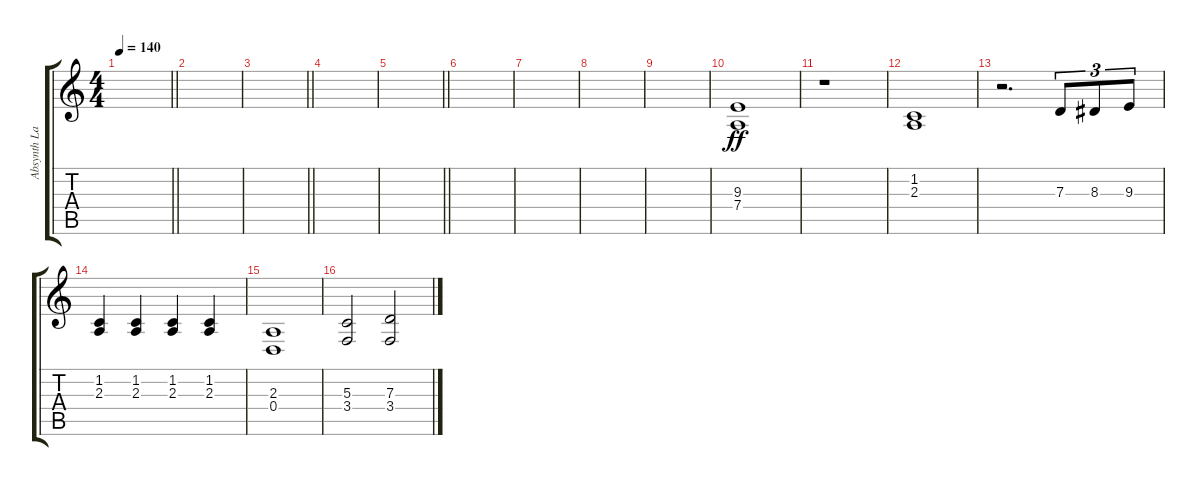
\track ("Absynth Layer 2" "Absynth La") {instrument lead2sawtooth}
\staff {score tabs}
\tuning (E4 B3 G3 D3 A2 E2) {hide}
\ts (4 4)
\tempo 140
\clef g2
\barLineRight lightlight
\ks c
|
|
\barLineRight lightlight
|
|
\barLineRight lightlight
|
|
|
|
|
(9.3 7.4).1{dy ff} |
r.1 |
(1.2 2.3).1 |
r.2{d} 7.3.8{tu (3 2)} 8.3.8{tu (3 2)} 9.3.8{tu (3 2)} |
(1.2 2.3).4 (1.2 2.3).4 (1.2 2.3).4 (1.2 2.3).4 |
(2.3 0.4).1 |
(5.3 3.4).2 (7.3 3.4).2
